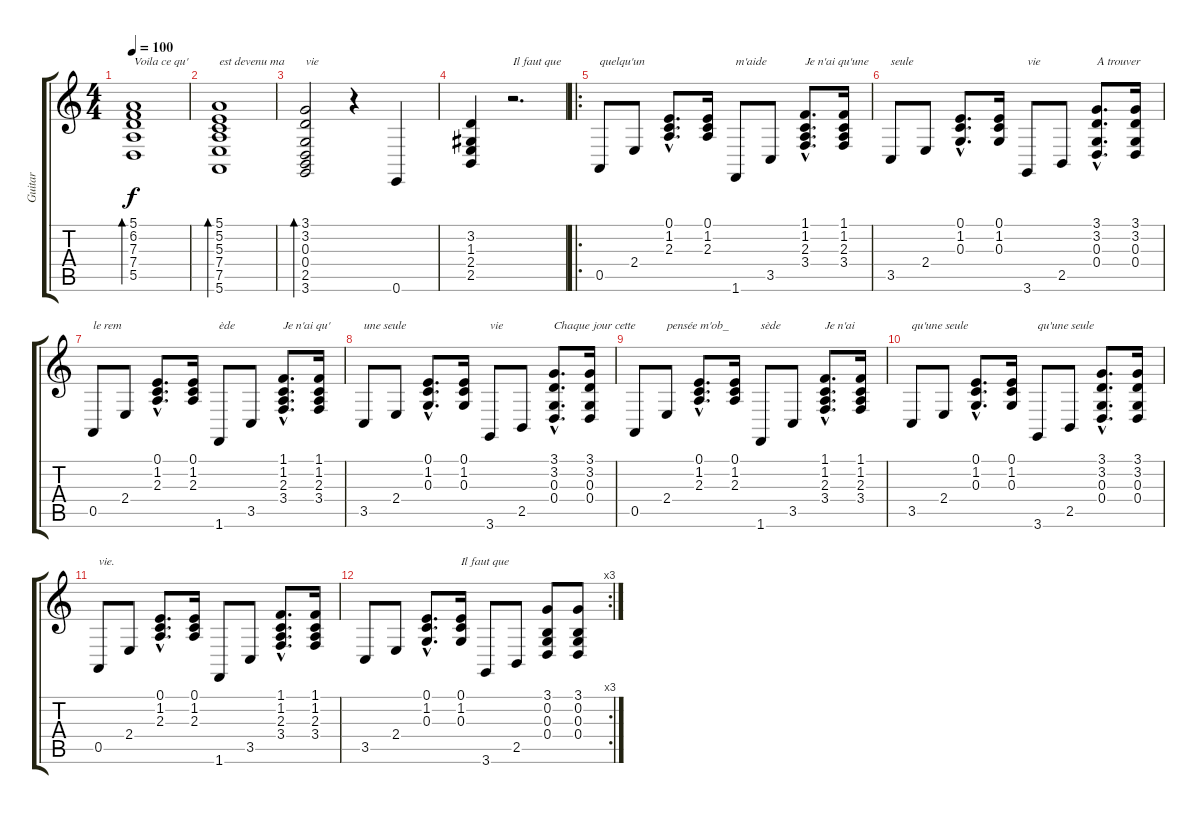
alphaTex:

\track ("Guitar" "Guitar") {instrument brightacousticpiano}
\staff {score tabs}
\tuning (E4 B3 G3 D3 A2 E2) {hide}
\ts (4 4)
\tempo 100
\clef g2
\ks c
(5.1 6.2 7.3 7.4 5.5).1{bd 240 txt "Voila ce qu'" dy f} |
(5.1 5.2 5.3 7.4 7.5 5.6).1{bd 240 txt "est devenu ma"} |
(3.1 3.2 0.3 0.4 2.5 3.6).2{bd 240 txt "vie"} r.4 0.6.4 |
(3.2 1.3 2.4 2.5).4 r.2{d txt "Il faut que "} |
\ro
0.5.8{txt "quelqu'un"} 2.4.8 (0.1{hac} 1.2{hac} 2.3{hac}).8{d} (0.1 1.2 2.3).16 1.6.8{txt "m'aide"} 3.5.8 (1.1{hac} 1.2{hac} 2.3{hac} 3.4{hac}).8{d txt "Je n'ai qu'une "} (1.1 1.2 2.3 3.4).16 |
3.5.8{txt "seule"} 2.4.8 (0.1{hac} 1.2{hac} 0.3{hac}).8{d} (0.1 1.2 0.3).16 3.6.8{txt "vie"} 2.5.8 (3.1{hac} 3.2{hac} 0.3{hac} 0.4{hac}).8{d txt "A trouver "} (3.1 3.2 0.3 0.4).16 |
0.5.8{txt "le rem"} 2.4.8 (0.1{hac} 1.2{hac} 2.3{hac}).8{d} (0.1 1.2 2.3).16 1.6.8{txt "ède"} 3.5.8 (1.1{hac} 1.2{hac} 2.3{hac} 3.4{hac}).8{d txt "Je n'ai qu'"} (1.1 1.2 2.3 3.4).16 |
3.5.8{txt "une seule"} 2.4.8 (0.1{hac} 1.2{hac} 0.3{hac}).8{d} (0.1 1.2 0.3).16 3.6.8{txt "vie"} 2.5.8 (3.1{hac} 3.2{hac} 0.3{hac} 0.4{hac}).8{d txt "Chaque jour cette"} (3.1 3.2 0.3 0.4).16 |
0.5.8 2.4.8{txt "pensée m'ob_"} (0.1{hac} 1.2{hac} 2.3{hac}).8{d} (0.1 1.2 2.3).16 1.6.8{txt "sède"} 3.5.8 (1.1{hac} 1.2{hac} 2.3{hac} 3.4{hac}).8{d txt "Je n'ai"} (1.1 1.2 2.3 3.4).16 |
3.5.8{txt "qu'une seule"} 2.4.8 (0.1{hac} 1.2{hac} 0.3{hac}).8{d} (0.1 1.2 0.3).16 3.6.8{txt "qu'une seule"} 2.5.8 (3.1{hac} 3.2{hac} 0.3{hac} 0.4{hac}).8{d} (3.1 3.2 0.3 0.4).16 |
0.5.8{txt "vie."} 2.4.8 (0.1{hac} 1.2{hac} 2.3{hac}).8{d} (0.1 1.2 2.3).16 1.6.8 3.5.8 (1.1{hac} 1.2{hac} 2.3{hac} 3.4{hac}).8{d} (1.1 1.2 2.3 3.4).16 |
\rc 3
3.5.8 2.4.8 (0.1{hac} 1.2{hac} 0.3{hac}).8{d} (0.1 1.2 0.3).16{txt "Il faut que"} 3.6.8 2.5.8 (3.1 0.2 0.3 0.4).8 (3.1 0.2 0.3 0.4).8
